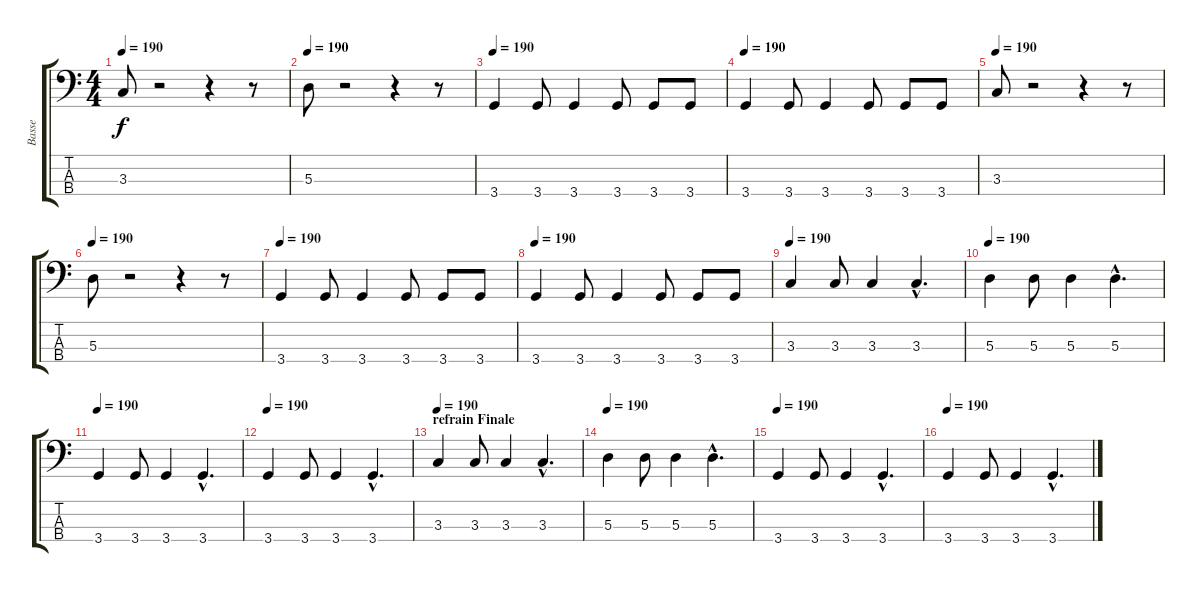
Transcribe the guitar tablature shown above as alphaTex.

\track ("Basse" "Basse") {instrument electricbassfinger}
\staff {score tabs}
\tuning (G2 D2 A1 E1) {hide}
\ts (4 4)
\tempo 200
\tempo 190
\clef f4
\ks c
3.3.8{dy f} r.2 r.4 r.8 |
\tempo 190
5.3.8 r.2 r.4 r.8 |
\tempo 190
3.4.4 3.4.8 3.4.4 3.4.8 3.4.8 3.4.8 |
\tempo 190
3.4.4 3.4.8 3.4.4 3.4.8 3.4.8 3.4.8 |
\tempo 200
\tempo 190
3.3.8 r.2 r.4 r.8 |
\tempo 190
5.3.8 r.2 r.4 r.8 |
\tempo 190
3.4.4 3.4.8 3.4.4 3.4.8 3.4.8 3.4.8 |
\tempo 190
3.4.4 3.4.8 3.4.4 3.4.8 3.4.8 3.4.8 |
\tempo 190
3.3.4 3.3.8 3.3.4 3.3{hac}.4{d} |
\tempo 190
5.3.4 5.3.8 5.3.4 5.3{hac}.4{d} |
\tempo 190
3.4.4 3.4.8 3.4.4 3.4{hac}.4{d} |
\tempo 190
3.4.4 3.4.8 3.4.4 3.4{hac}.4{d} |
\section ("" "refrain Finale")
\tempo 190
3.3.4 3.3.8 3.3.4 3.3{hac}.4{d} |
\tempo 190
5.3.4 5.3.8 5.3.4 5.3{hac}.4{d} |
\tempo 190
3.4.4 3.4.8 3.4.4 3.4{hac}.4{d} |
\tempo 190
3.4.4 3.4.8 3.4.4 3.4{hac}.4{d}
